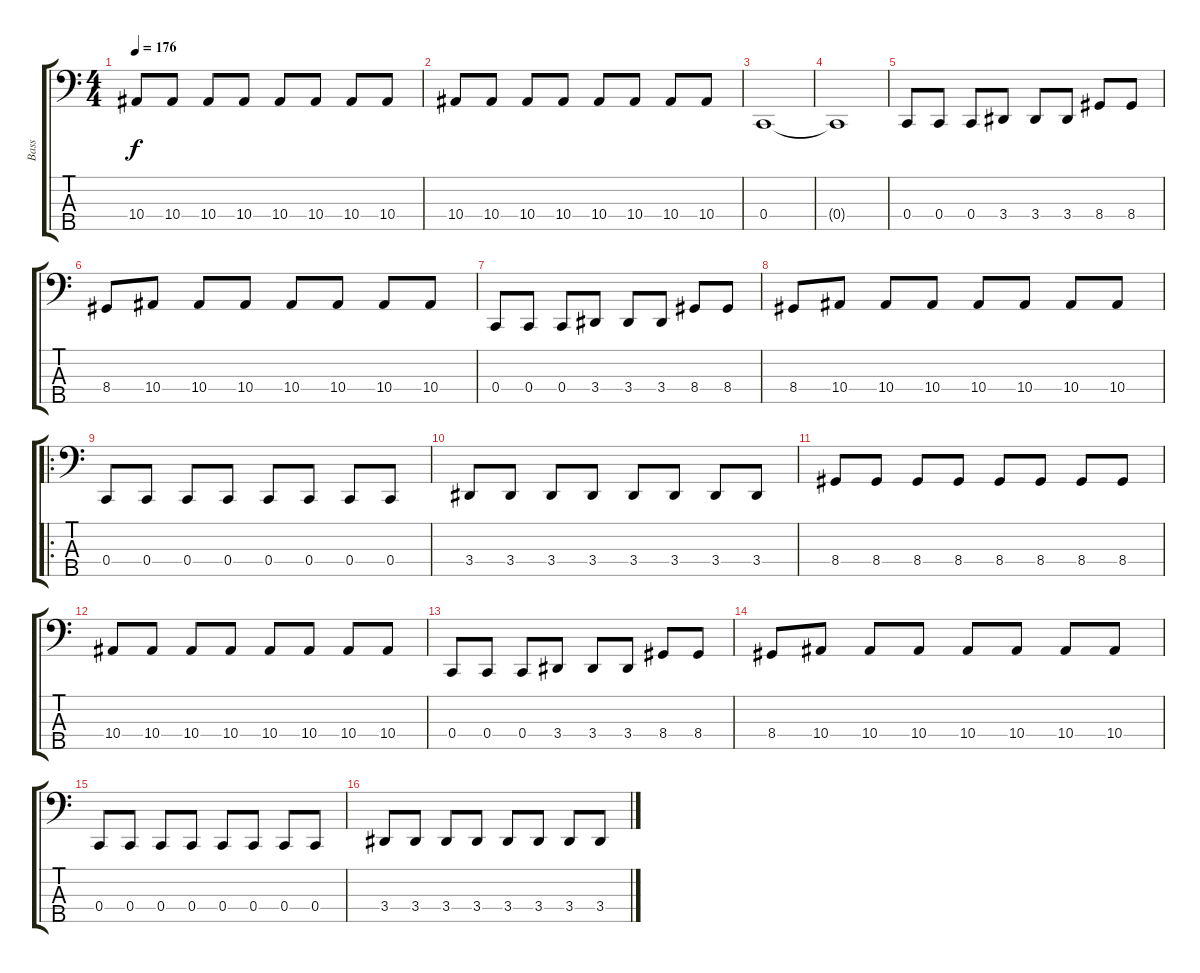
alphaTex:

\track ("Bass" "Bass") {instrument electricbassfinger}
\staff {score tabs}
\tuning (F2 C2 G1 C1 A0) {hide}
\ts (4 4)
\tempo 176
\clef f4
\ks c
10.4.8{dy f} 10.4.8 10.4.8 10.4.8 10.4.8 10.4.8 10.4.8 10.4.8 |
10.4.8 10.4.8 10.4.8 10.4.8 10.4.8 10.4.8 10.4.8 10.4.8 |
0.4.1 |
0.4{t}.1 |
0.4.8 0.4.8 0.4.8 3.4.8 3.4.8 3.4.8 8.4.8 8.4.8 |
8.4.8 10.4.8 10.4.8 10.4.8 10.4.8 10.4.8 10.4.8 10.4.8 |
0.4.8 0.4.8 0.4.8 3.4.8 3.4.8 3.4.8 8.4.8 8.4.8 |
8.4.8 10.4.8 10.4.8 10.4.8 10.4.8 10.4.8 10.4.8 10.4.8 |
\ro
0.4.8 0.4.8 0.4.8 0.4.8 0.4.8 0.4.8 0.4.8 0.4.8 |
3.4.8 3.4.8 3.4.8 3.4.8 3.4.8 3.4.8 3.4.8 3.4.8 |
8.4.8 8.4.8 8.4.8 8.4.8 8.4.8 8.4.8 8.4.8 8.4.8 |
10.4.8 10.4.8 10.4.8 10.4.8 10.4.8 10.4.8 10.4.8 10.4.8 |
0.4.8 0.4.8 0.4.8 3.4.8 3.4.8 3.4.8 8.4.8 8.4.8 |
8.4.8 10.4.8 10.4.8 10.4.8 10.4.8 10.4.8 10.4.8 10.4.8 |
0.4.8 0.4.8 0.4.8 0.4.8 0.4.8 0.4.8 0.4.8 0.4.8 |
3.4.8 3.4.8 3.4.8 3.4.8 3.4.8 3.4.8 3.4.8 3.4.8
